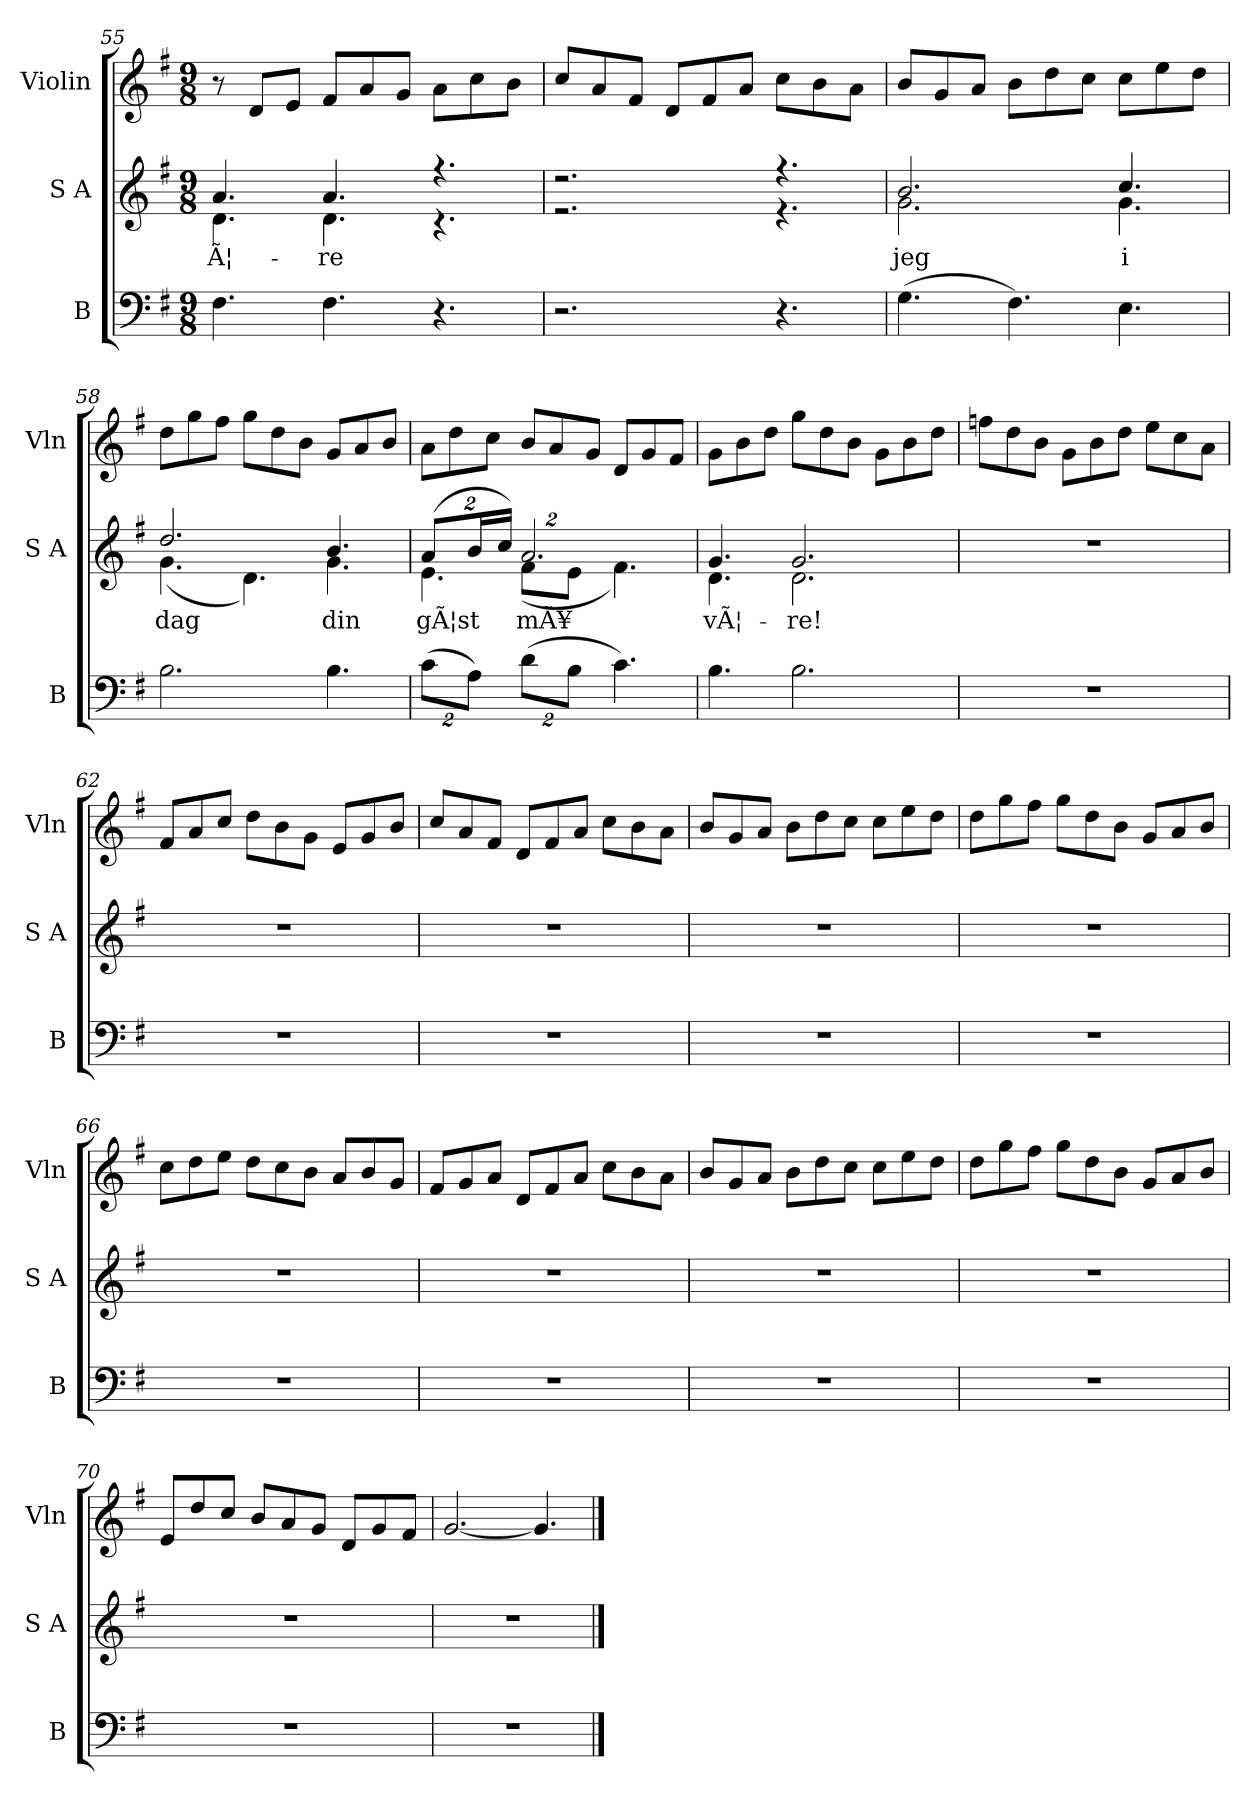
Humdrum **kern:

**kern	**kern	**text	**kern
*part3	*part2	*part2	*part1
*staff3	*staff2	*staff2	*staff1
*I"B	*I"S A	*	*I"Violin
*I'B	*I'S A	*	*I'Vln
*clefF4	*clefG2	*	*clefG2
*k[f#]	*k[f#]	*	*k[f#]
*M9/8	*M9/8	*	*M9/8
=55	=55	=55	=55
!	!	!LO:LY:b	!
*	*^	*	*
4.F#\	4.a/	4.d\	Ã¦-	8r
.	.	.	.	8d/L
.	.	.	.	8e/J
!	!	!	!LO:LY:b	!
4.F#\	4.a/	4.d\	-re	8f#/L
.	.	.	.	8a/
.	.	.	.	8g/J
4.r	4.r	4.r	.	8a\L
.	.	.	.	8cc\
.	.	.	.	8b\J
!!LO:PB:g=z
=56	=56	=56	=56	=56
2.r	2.r	2.r	.	8cc/L
.	.	.	.	8a/
.	.	.	.	8f#/J
.	.	.	.	8d/L
.	.	.	.	8f#/
.	.	.	.	8a/J
4.r	4.r	4.r	.	8cc\L
.	.	.	.	8b\
.	.	.	.	8a\J
=57	=57	=57	=57	=57
!	!	!	!LO:LY:b	!
(4.G\	2.b/	2.g\	jeg	8b/L
.	.	.	.	8g/
.	.	.	.	8a/J
4.F#\)	.	.	.	8b\L
.	.	.	.	8dd\
.	.	.	.	8cc\J
!	!	!	!LO:LY:b	!
4.E\	4.cc/	4.g\	i	8cc\L
.	.	.	.	8ee\
.	.	.	.	8dd\J
=58	=58	=58	=58	=58
!	!	!	!LO:LY:b	!
2.B\	2.dd/	(4.g\	dag	8dd\L
.	.	.	.	8gg\
.	.	.	.	8ff#\J
.	.	4.d\)	.	8gg\L
.	.	.	.	8dd\
.	.	.	.	8b\J
!	!	!	!LO:LY:b	!
4.B\	4.b/	4.g\	din	8g/L
.	.	.	.	8a/
.	.	.	.	8b/J
=59	=59	=59	=59	=59
*Xbrackettup	*Xbrackettup	*	*	*
!	!	!	!LO:LY:b	!
(16%3c\L	(16%3a/L	4.e\	gÃ¦st	8a\L
.	.	.	.	8dd\
16%3A\J)	32%3b/L	.	.	.
.	.	.	.	8cc\J
.	32%3cc/JJ)	.	.	.
!	!	!	!LO:LY:b	!
(16%3d\L	2.a/	(16%3f#\L	mÃ¥	8b/L
.	.	.	.	8a/
16%3B\J	.	16%3e\J	.	.
.	.	.	.	8g/J
4.c\)	.	4.f#\)	.	8d/L
.	.	.	.	8g/
.	.	.	.	8f#/J
=60	=60	=60	=60	=60
!	!	!	!LO:LY:b	!
4.B\	4.g/	4.d\	vÃ¦-	8g\L
.	.	.	.	8b\
.	.	.	.	8dd\J
!	!	!	!LO:LY:b	!
2.B\	2.g/	2.d\	-re!	8gg\L
.	.	.	.	8dd\
.	.	.	.	8b\J
.	.	.	.	8g\L
.	.	.	.	8b\
.	.	.	.	8dd\J
*	*v	*v	*	*
!!LO:LB:g=z
=61	=61	=61	=61
8%9r	8%9r	.	8ffn\L
.	.	.	8dd\
.	.	.	8b\J
.	.	.	8g\L
.	.	.	8b\
.	.	.	8dd\J
.	.	.	8ee\L
.	.	.	8cc\
.	.	.	8a\J
=62	=62	=62	=62
8%9r	8%9r	.	8f#/L
.	.	.	8a/
.	.	.	8cc/J
.	.	.	8dd\L
.	.	.	8b\
.	.	.	8g\J
.	.	.	8e/L
.	.	.	8g/
.	.	.	8b/J
=63	=63	=63	=63
8%9r	8%9r	.	8cc/L
.	.	.	8a/
.	.	.	8f#/J
.	.	.	8d/L
.	.	.	8f#/
.	.	.	8a/J
.	.	.	8cc\L
.	.	.	8b\
.	.	.	8a\J
=64	=64	=64	=64
8%9r	8%9r	.	8b/L
.	.	.	8g/
.	.	.	8a/J
.	.	.	8b\L
.	.	.	8dd\
.	.	.	8cc\J
.	.	.	8cc\L
.	.	.	8ee\
.	.	.	8dd\J
=65	=65	=65	=65
8%9r	8%9r	.	8dd\L
.	.	.	8gg\
.	.	.	8ff#\J
.	.	.	8gg\L
.	.	.	8dd\
.	.	.	8b\J
.	.	.	8g/L
.	.	.	8a/
.	.	.	8b/J
!!LO:LB:g=z
=66	=66	=66	=66
8%9r	8%9r	.	8cc\L
.	.	.	8dd\
.	.	.	8ee\J
.	.	.	8dd\L
.	.	.	8cc\
.	.	.	8b\J
.	.	.	8a/L
.	.	.	8b/
.	.	.	8g/J
=67	=67	=67	=67
8%9r	8%9r	.	8f#/L
.	.	.	8g/
.	.	.	8a/J
.	.	.	8d/L
.	.	.	8f#/
.	.	.	8a/J
.	.	.	8cc\L
.	.	.	8b\
.	.	.	8a\J
=68	=68	=68	=68
8%9r	8%9r	.	8b/L
.	.	.	8g/
.	.	.	8a/J
.	.	.	8b\L
.	.	.	8dd\
.	.	.	8cc\J
.	.	.	8cc\L
.	.	.	8ee\
.	.	.	8dd\J
=69	=69	=69	=69
8%9r	8%9r	.	8dd\L
.	.	.	8gg\
.	.	.	8ff#\J
.	.	.	8gg\L
.	.	.	8dd\
.	.	.	8b\J
.	.	.	8g/L
.	.	.	8a/
.	.	.	8b/J
=70	=70	=70	=70
8%9r	8%9r	.	8e/L
.	.	.	8dd/
.	.	.	8cc/J
.	.	.	8b/L
.	.	.	8a/
.	.	.	8g/J
.	.	.	8d/L
.	.	.	8g/
.	.	.	8f#/J
!!LO:LB:g=z
=71	=71	=71	=71
8%9r	8%9r	.	[2.g/
.	.	.	4.g/]
==	==	==	==
*-	*-	*-	*-
